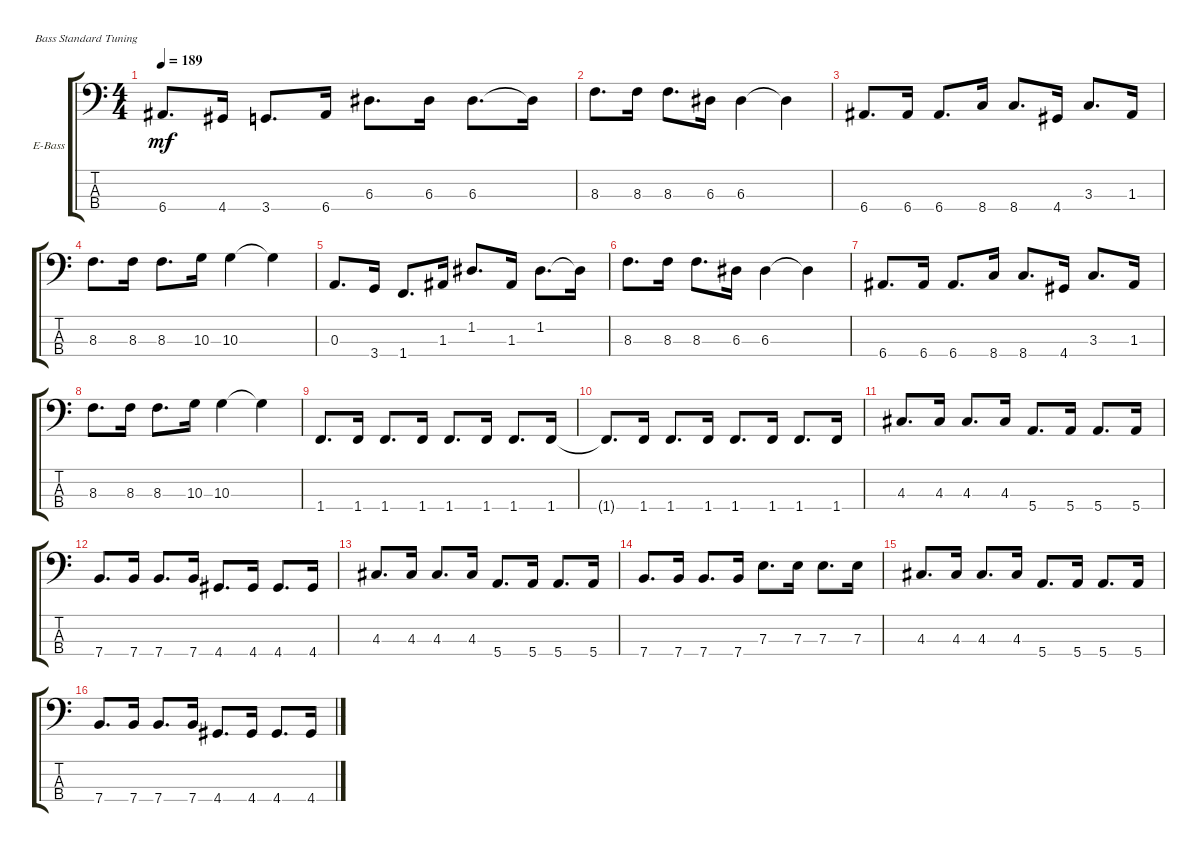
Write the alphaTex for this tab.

\defaultSystemsLayout 4
\bracketExtendMode groupsimilarinstruments
\firstSystemTrackNameOrientation horizontal
\otherSystemsTrackNameOrientation horizontal
\track ("Electric Bass" "E-Bass") {instrument electricbassfinger}
\staff {score tabs}
\tuning (G2 D2 A1 E1)
\ts (4 4)
\tempo 189
\clef f4
\scale
0.333333
\ks c
6.4.8{d dy mf} 4.4.16 3.4.8{d} 6.4.16 6.3.8{d} 6.3.16 6.3.8{d} 6.3{t}.16 |
\scale
0.333333 8.3.8{d} 8.3.16 8.3.8{d} 6.3.16 6.3.4 6.3{t}.4 |
\scale
0.333333 6.4.8{d} 6.4.16 6.4.8{d} 8.4.16 8.4.8{d} 4.4.16 3.3.8{d} 1.3.16 |
\scale
0.333333 8.3.8{d} 8.3.16 8.3.8{d} 10.3.16 10.3.4 10.3{t}.4 |
\scale
0.333333 0.3.8{d} 3.4.16 1.4.8{d} 1.3.16 1.2.8{d} 1.3.16 1.2.8{d} 1.2{t}.16 |
\scale
0.333333 8.3.8{d} 8.3.16 8.3.8{d} 6.3.16 6.3.4 6.3{t}.4 |
\scale
0.333333 6.4.8{d} 6.4.16 6.4.8{d} 8.4.16 8.4.8{d} 4.4.16 3.3.8{d} 1.3.16 |
\scale
0.333333 8.3.8{d} 8.3.16 8.3.8{d} 10.3.16 10.3.4 10.3{t}.4 |
\scale
0.333333 1.4.8{d} 1.4.16 1.4.8{d} 1.4.16 1.4.8{d} 1.4.16 1.4.8{d} 1.4.16 |
\scale
0.333333 1.4{t}.8{d} 1.4.16 1.4.8{d} 1.4.16 1.4.8{d} 1.4.16 1.4.8{d} 1.4.16 |
\scale
0.333333 4.3.8{d} 4.3.16 4.3.8{d} 4.3.16 5.4.8{d} 5.4.16 5.4.8{d} 5.4.16 |
\scale
0.333333 7.4.8{d} 7.4.16 7.4.8{d} 7.4.16 4.4.8{d} 4.4.16 4.4.8{d} 4.4.16 |
\scale
0.333333 4.3.8{d} 4.3.16 4.3.8{d} 4.3.16 5.4.8{d} 5.4.16 5.4.8{d} 5.4.16 |
\scale
0.333333 7.4.8{d} 7.4.16 7.4.8{d} 7.4.16 7.3.8{d} 7.3.16 7.3.8{d} 7.3.16 |
\scale
0.333333 4.3.8{d} 4.3.16 4.3.8{d} 4.3.16 5.4.8{d} 5.4.16 5.4.8{d} 5.4.16 |
\scale
0.333333 7.4.8{d} 7.4.16 7.4.8{d} 7.4.16 4.4.8{d} 4.4.16 4.4.8{d} 4.4.16
